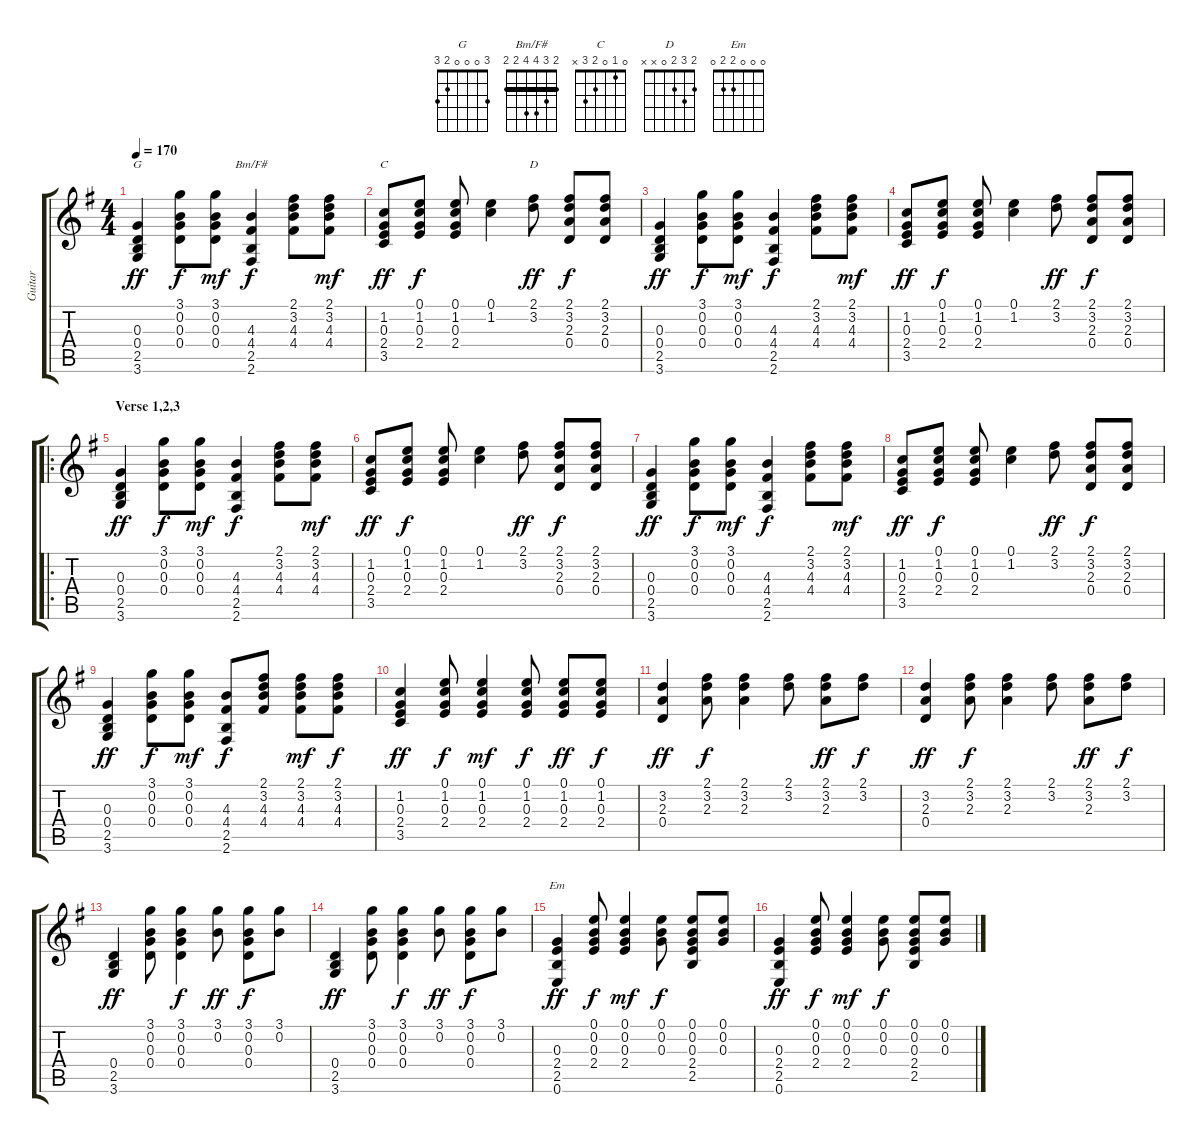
\track ("Guitar" "Guitar") {instrument acousticguitarsteel}
\staff {score tabs}
\tuning (E4 B3 G3 D3 A2 E2) {hide}
\chord ("G" 3 0 0 0 2 3)
\chord ("Bm/F#" 2 3 4 4 2 2) {barre 2}
\chord ("C" 0 1 0 2 3 x)
\chord ("D" 2 3 2 0 x x)
\chord ("Em" 0 0 0 2 2 0)
\ts (4 4)
\tempo 170
\clef g2
\ks g
(0.3 0.4 2.5 3.6).4{ch "G" dy ff instrument acousticguitarsteel} (3.1 0.2 0.3 0.4).8{dy f} (3.1 0.2 0.3 0.4).8{dy mf} (4.3 4.4 2.5 2.6).4{ch "Bm/F#" dy f} (2.1 3.2 4.3 4.4).8 (2.1 3.2 4.3 4.4).8{dy mf} |
(1.2 0.3 2.4 3.5).8{ch "C" dy ff} (0.1 1.2 0.3 2.4).8{dy f} (0.1 1.2 0.3 2.4).8 (0.1 1.2).4 (2.1 3.2).8{ch "D" dy ff} (2.1 3.2 2.3 0.4).8{dy f} (2.1 3.2 2.3 0.4).8 |
(0.3 0.4 2.5 3.6).4{dy ff} (3.1 0.2 0.3 0.4).8{dy f} (3.1 0.2 0.3 0.4).8{dy mf} (4.3 4.4 2.5 2.6).4{dy f} (2.1 3.2 4.3 4.4).8 (2.1 3.2 4.3 4.4).8{dy mf} |
(1.2 0.3 2.4 3.5).8{dy ff} (0.1 1.2 0.3 2.4).8{dy f} (0.1 1.2 0.3 2.4).8 (0.1 1.2).4 (2.1 3.2).8{dy ff} (2.1 3.2 2.3 0.4).8{dy f} (2.1 3.2 2.3 0.4).8 |
\ro
\section ("" "Verse 1,2,3")
(0.3 0.4 2.5 3.6).4{dy ff} (3.1 0.2 0.3 0.4).8{dy f} (3.1 0.2 0.3 0.4).8{dy mf} (4.3 4.4 2.5 2.6).4{dy f} (2.1 3.2 4.3 4.4).8 (2.1 3.2 4.3 4.4).8{dy mf} |
(1.2 0.3 2.4 3.5).8{dy ff} (0.1 1.2 0.3 2.4).8{dy f} (0.1 1.2 0.3 2.4).8 (0.1 1.2).4 (2.1 3.2).8{dy ff} (2.1 3.2 2.3 0.4).8{dy f} (2.1 3.2 2.3 0.4).8 |
(0.3 0.4 2.5 3.6).4{dy ff} (3.1 0.2 0.3 0.4).8{dy f} (3.1 0.2 0.3 0.4).8{dy mf} (4.3 4.4 2.5 2.6).4{dy f} (2.1 3.2 4.3 4.4).8 (2.1 3.2 4.3 4.4).8{dy mf} |
(1.2 0.3 2.4 3.5).8{dy ff} (0.1 1.2 0.3 2.4).8{dy f} (0.1 1.2 0.3 2.4).8 (0.1 1.2).4 (2.1 3.2).8{dy ff} (2.1 3.2 2.3 0.4).8{dy f} (2.1 3.2 2.3 0.4).8 |
(0.3 0.4 2.5 3.6).4{dy ff} (3.1 0.2 0.3 0.4).8{dy f} (3.1 0.2 0.3 0.4).8{dy mf} (4.3 4.4 2.5 2.6).8{dy f} (2.1 3.2 4.3 4.4).8 (2.1 3.2 4.3 4.4).8{dy mf} (2.1 3.2 4.3 4.4).8{dy f} |
(1.2 0.3 2.4 3.5).4{dy ff} (0.1 1.2 0.3 2.4).8{dy f} (0.1 1.2 0.3 2.4).4{dy mf} (0.1 1.2 0.3 2.4).8{dy f} (0.1 1.2 0.3 2.4).8{dy ff} (0.1 1.2 0.3 2.4).8{dy f} |
(3.2 2.3 0.4).4{dy ff} (2.1 3.2 2.3).8{dy f} (2.1 3.2 2.3).4 (2.1 3.2).8 (2.1 3.2 2.3).8{dy ff} (2.1 3.2).8{dy f} |
(3.2 2.3 0.4).4{dy ff} (2.1 3.2 2.3).8{dy f} (2.1 3.2 2.3).4 (2.1 3.2).8 (2.1 3.2 2.3).8{dy ff} (2.1 3.2).8{dy f} |
(0.4 2.5 3.6).4{dy ff} (3.1 0.2 0.3 0.4).8 (3.1 0.2 0.3 0.4).4{dy f} (3.1 0.2).8{dy ff} (3.1 0.2 0.3 0.4).8{dy f} (3.1 0.2).8 |
(0.4 2.5 3.6).4{dy ff} (3.1 0.2 0.3 0.4).8 (3.1 0.2 0.3 0.4).4{dy f} (3.1 0.2).8{dy ff} (3.1 0.2 0.3 0.4).8{dy f} (3.1 0.2).8 |
(0.3 2.4 2.5 0.6).4{ch "Em" dy ff} (0.1 0.2 0.3 2.4).8{dy f} (0.1 0.2 0.3 2.4).4{dy mf} (0.1 0.2 0.3).8{dy f} (0.1 0.2 0.3 2.4 2.5).8 (0.1 0.2 0.3).8 |
(0.3 2.4 2.5 0.6).4{dy ff} (0.1 0.2 0.3 2.4).8{dy f} (0.1 0.2 0.3 2.4).4{dy mf} (0.1 0.2 0.3).8{dy f} (0.1 0.2 0.3 2.4 2.5).8 (0.1 0.2 0.3).8
